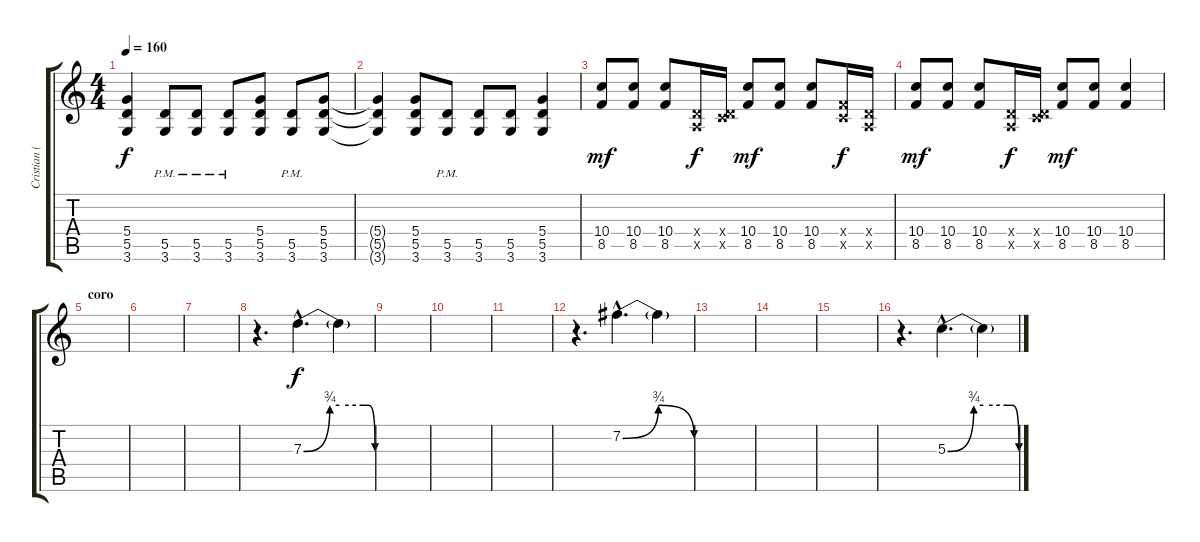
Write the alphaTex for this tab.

\track ("Cristian (guitarra)" "Cristian (") {instrument overdrivenguitar}
\staff {score tabs}
\tuning (E4 B3 G3 D3 A2 E2) {hide}
\ts (4 4)
\tempo 160
\clef g2
\ks c
(5.4 5.5 3.6).4{dy f} (5.5{pm} 3.6).8 (5.5{pm} 3.6).8 (5.5{pm} 3.6).8 (5.4 5.5 3.6).8 (5.5{pm} 3.6).8 (5.4 5.5 3.6).8 |
(5.4{t} 5.5{t} 3.6{t}).4 (5.4 5.5 3.6).8 (5.5{pm} 3.6{pm}).8 (5.5 3.6).8 (5.5 3.6).8 (5.4 5.5 3.6).4 |
(10.4 8.5).8{dy mf} (10.4 8.5).8 (10.4 8.5).8 (0.4{x} 0.5{x}).16{dy f} (0.4{x} 3.5{x}).16 (10.4 8.5).8{dy mf} (10.4 8.5).8 (10.4 8.5).8 (3.4{x} 3.5{x}).16{dy f} (0.4{x} 0.5{x}).16 |
(10.4 8.5).8{dy mf} (10.4 8.5).8 (10.4 8.5).8 (0.4{x} 0.5{x}).16{dy f} (0.4{x} 3.5{x}).16 (10.4 8.5).8{dy mf} (10.4 8.5).8 (10.4 8.5).4 |
\section ("" "coro")
|
|
|
r.4{d volume 15 balance 10} 7.3{be (custom 0 0 22 3 30 3 50 3 54 3 60 0) hac}.4{d dy f} 7.3{t}.4 |
|
|
|
r.4{d} 7.2{be (bendrelease 0 0 43 3 43 3 60 0) hac}.4{d} 7.2{t}.4 |
|
|
|
r.4{d} 5.3{be (custom 0 0 22 3 30 3 50 3 54 3 60 0) hac}.4{d} 5.3{t}.4
